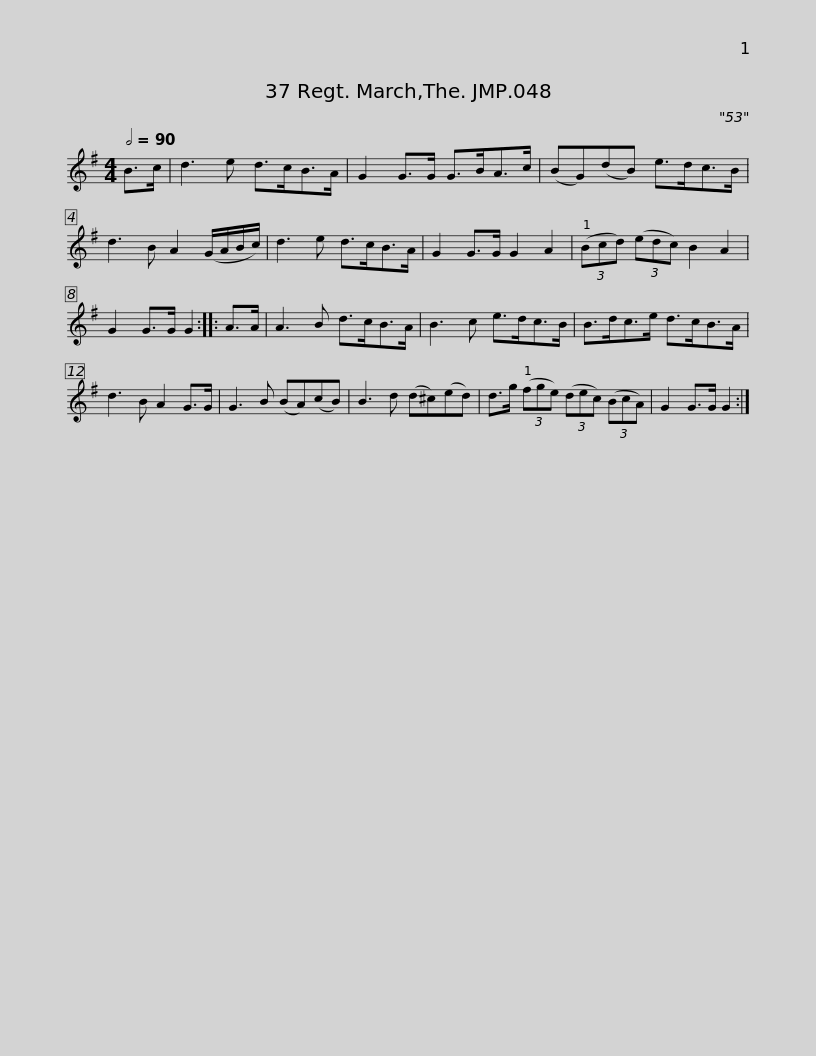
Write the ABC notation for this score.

X:1
L:1/8
Q:1/2=90
M:4/4
I:linebreak $
K:G
V:1 treble
V:1
 B>c | d3 e d>cB>A | G2 G>G G>BA>c | (BG)(dB) e>dc>B | d3 B A2 (G/A/B/c/) |$ %5
 d3 e d>cB>A | G2 G>G G2 A2 | (3(Bcd) (3(edc) B2 A2 | G2 G>G G2 ::$ A>A | %10
 A3 B d>cB>A | B3 c e>dc>B | B>dc>e d>cB>A | d3 B A2 G>G |$ G3 B (BA)(cB) | %15
 B3 d (d^c)(ed) | d>g (3(fge) (3(dec) (3(BcA) | G2 G>G G2 :| %18
